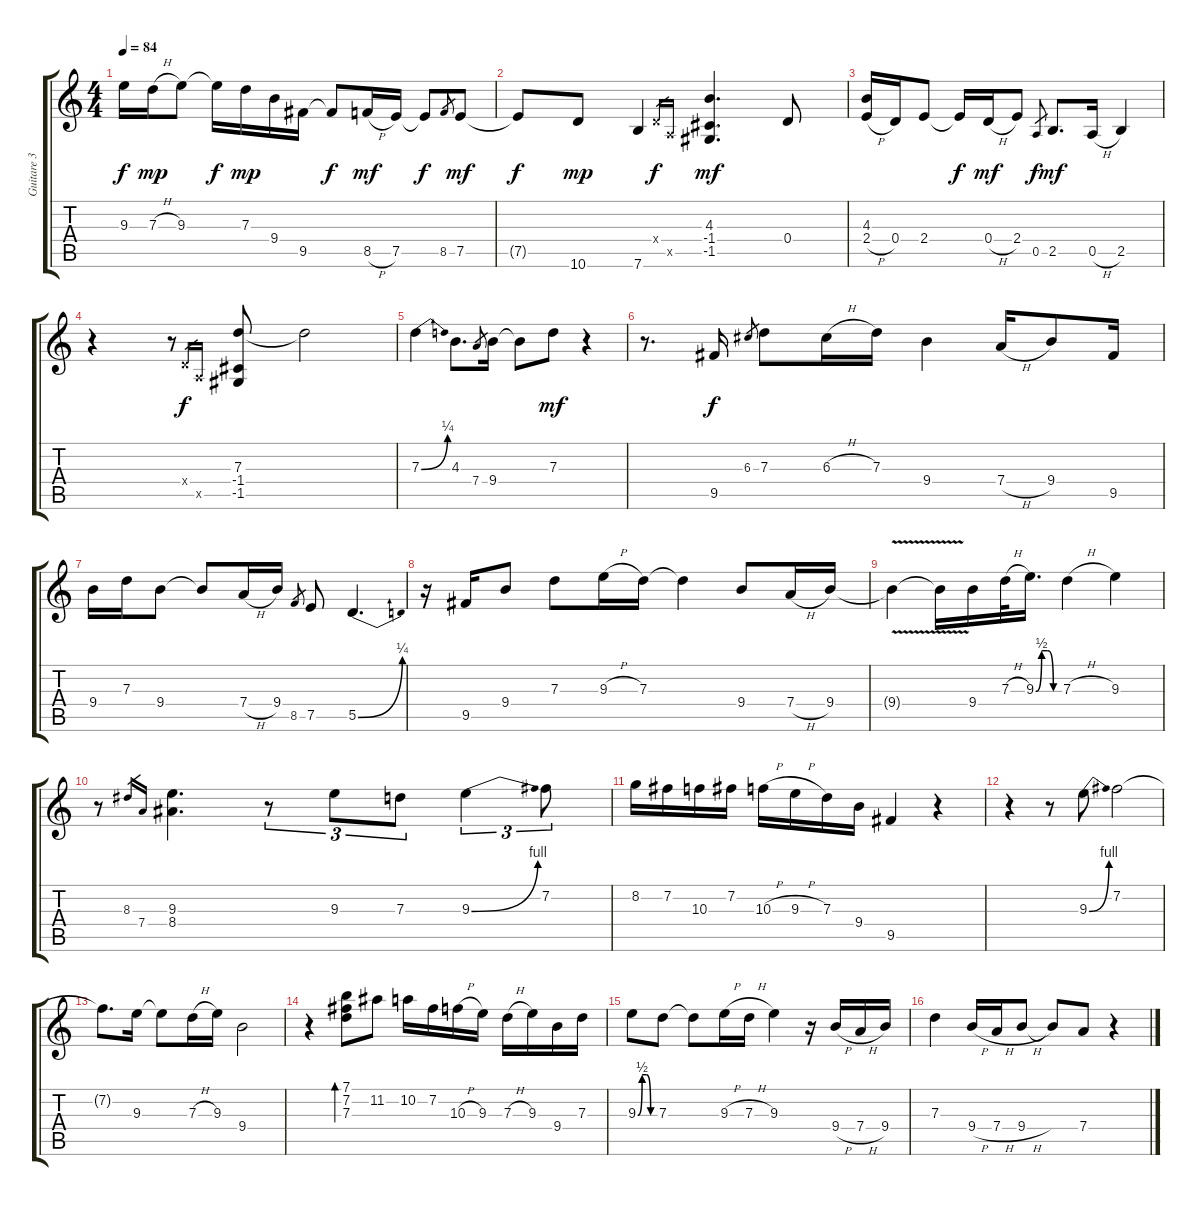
\track ("Guitare 3" "Guitare 3") {instrument overdrivenguitar}
\staff {score tabs}
\tuning (E4 B3 G3 D3 A2 E2) {hide}
\ts (4 4)
\tempo 84
\clef g2
\ks c
9.3{t}.16{dy f} 7.3{h}.16{dy mp} 9.3.8 9.3{t}.16{dy f} 7.3.16{dy mp} 9.4.16 9.5.16 9.5{t}.8{dy f} 8.5{h}.16{dy mf} 7.5.16 7.5{t}.8{dy f} 8.5.8{gr} 7.5.8{dy mf} |
7.5{t}.8{dy f} 10.6.8{dy mp} 7.6.4 0.4{x}.16{gr dy f} 0.5{x}.16{gr} (4.3 -1.4 -1.5).4{d dy mf} 0.4.8 |
(4.3 2.4{h}).16 0.4.16 2.4.8 2.4{t}.16{dy f} 0.4{h}.16{dy mf} 2.4.8 0.5.8{gr dy f} 2.5.8{d dy mf} 0.5{h}.16 2.5.4 |
r.4 r.8 0.4{x}.16{gr dy f} 0.5{x}.16{gr} (7.3 -1.4 -1.5).8 7.3{t}.2 |
7.3{be (bend 0 0 60 1)}.4 4.3.8{d} 7.4.8{gr} 9.4.16 9.4{t}.8 7.3.8{dy mf} r.4 |
r.8{d} 9.5.16{dy f} 6.3.8{gr} 7.3.8 6.3{h}.16 7.3.16 9.4.4 7.4{h}.16 9.4.8 9.5.16 |
9.4.16 7.3.16 9.4.8 9.4{t}.8 7.4{h}.16 9.4.16 8.5.8{gr} 7.5.8 5.5{be (bend 0 0 60 1)}.4{d} |
r.16 9.5.16 9.4.8 7.3.8 9.3{h}.16 7.3.16 7.3{t}.4 9.4.8 7.4{h}.16 9.4.16 |
9.4{v t}.4 9.4{t}.16 9.4.16 7.3{h}.32 9.3{be (custom 0 0 15 2 30 2 45 0 60 0)}.16{d} 7.3{h}.4 9.3.4 |
r.8 8.3.16{gr} 7.4.16{gr} (9.3 8.4).4{d} r.8{tu (3 2)} 9.3.8{tu (3 2)} 7.3.8{tu (3 2)} 9.3{be (bend 0 0 60 4)}.4{tu (3 2)} 7.2.8{tu (3 2)} |
8.2.16 7.2.16 10.3.16 7.2.16 10.3{h}.16 9.3{h}.16 7.3.16 9.4.16 9.5.4 r.4 |
r.4 r.8 9.3{be (bend 0 0 60 4)}.8 7.2.2 |
7.2{t}.8{d} 9.3.16 9.3{t}.8 7.3{h}.16 9.3.16 9.4.2 |
r.4 (7.1 7.2 7.3).8{bd 60} 11.2.8 10.2.16 7.2.16 10.3{h}.16 9.3.16 7.3{h}.16 9.3.16 9.4.16 7.3.16 |
9.3{be (custom 0 0 15 2 30 2 45 0 60 0)}.8 7.3.8 7.3{t}.8 9.3{h}.16 7.3{h}.16 9.3.4 r.16 9.4{h}.16 7.4{h}.16 9.4.16 |
7.3.4 9.4{h}.16 7.4{h}.16 9.4{h}.8 9.4{t}.8 7.4.8 r.4
